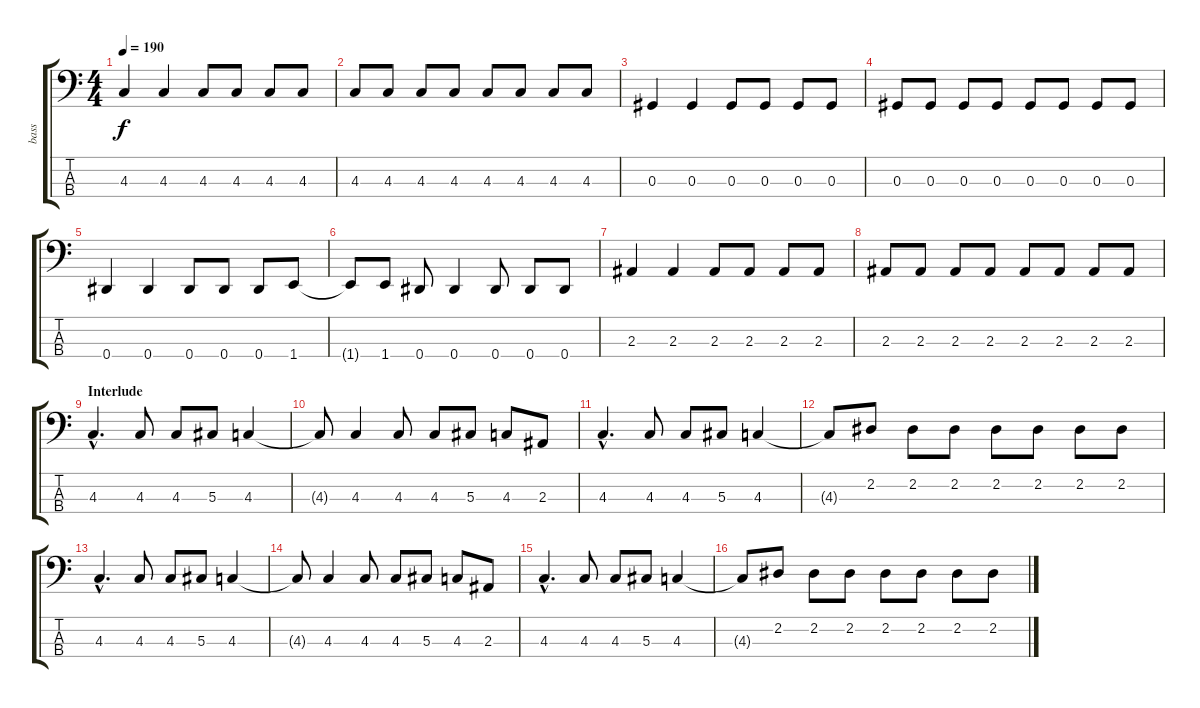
\track ("bass" "bass") {instrument electricbasspick}
\staff {score tabs}
\tuning (Gb2 Db2 Ab1 Eb1) {hide}
\ts (4 4)
\tempo 190
\clef f4
\ks c
4.3.4{dy f} 4.3.4 4.3.8 4.3.8 4.3.8 4.3.8 |
4.3.8 4.3.8 4.3.8 4.3.8 4.3.8 4.3.8 4.3.8 4.3.8 |
0.3.4 0.3.4 0.3.8 0.3.8 0.3.8 0.3.8 |
0.3.8 0.3.8 0.3.8 0.3.8 0.3.8 0.3.8 0.3.8 0.3.8 |
0.4.4 0.4.4 0.4.8 0.4.8 0.4.8 1.4.8 |
1.4{t}.8 1.4.8 0.4.8 0.4.4 0.4.8 0.4.8 0.4.8 |
2.3.4 2.3.4 2.3.8 2.3.8 2.3.8 2.3.8 |
2.3.8 2.3.8 2.3.8 2.3.8 2.3.8 2.3.8 2.3.8 2.3.8 |
\section ("" "Interlude")
4.3{hac}.4{d volume 13} 4.3.8 4.3.8 5.3.8 4.3.4 |
4.3{t}.8 4.3.4 4.3.8 4.3.8 5.3.8 4.3.8 2.3.8 |
4.3{hac}.4{d} 4.3.8 4.3.8 5.3.8 4.3.4 |
4.3{t}.8 2.2.8 2.2.8 2.2.8 2.2.8 2.2.8 2.2.8 2.2.8 |
4.3{hac}.4{d} 4.3.8 4.3.8 5.3.8 4.3.4 |
4.3{t}.8 4.3.4 4.3.8 4.3.8 5.3.8 4.3.8 2.3.8 |
4.3{hac}.4{d} 4.3.8 4.3.8 5.3.8 4.3.4 |
4.3{t}.8 2.2.8 2.2.8 2.2.8 2.2.8 2.2.8 2.2.8 2.2.8
